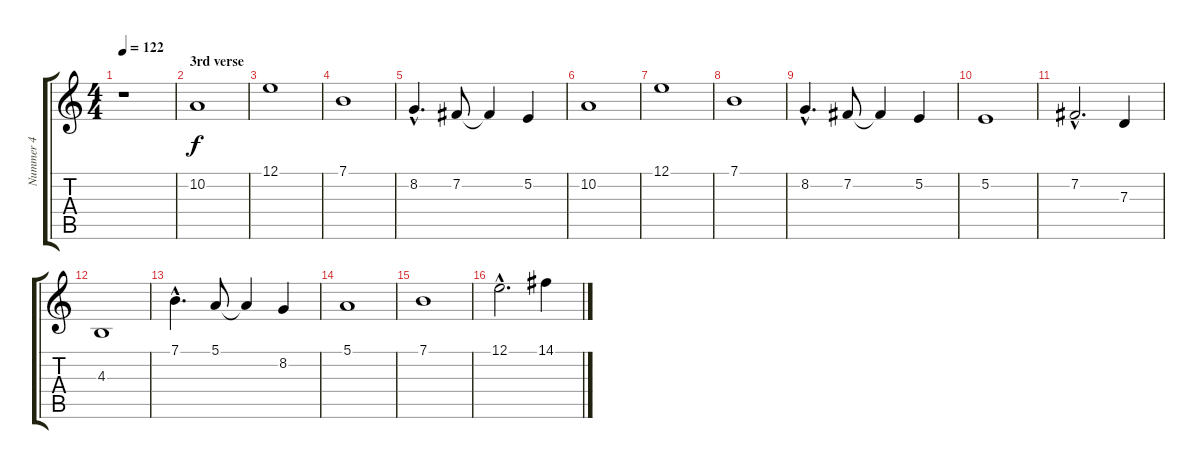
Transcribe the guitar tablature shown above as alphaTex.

\track ("Nummer 4" "Nummer 4") {instrument stringensemble1}
\staff {score tabs}
\tuning (E4 B3 G3 D3 A2 E2) {hide}
\ts (4 4)
\tempo 122
\clef g2
\ks c
r.1{dy f} |
\section ("" "3rd verse")
10.2.1 |
12.1.1 |
7.1.1 |
8.2{hac}.4{d} 7.2.8 7.2{t}.4 5.2.4 |
10.2.1 |
12.1.1 |
7.1.1 |
8.2{hac}.4{d} 7.2.8 7.2{t}.4 5.2.4 |
5.2.1 |
7.2{hac}.2{d} 7.3.4 |
4.3.1 |
7.1{hac}.4{d} 5.1.8 5.1{t}.4 8.2.4 |
5.1.1 |
7.1.1 |
12.1{hac}.2{d} 14.1.4
